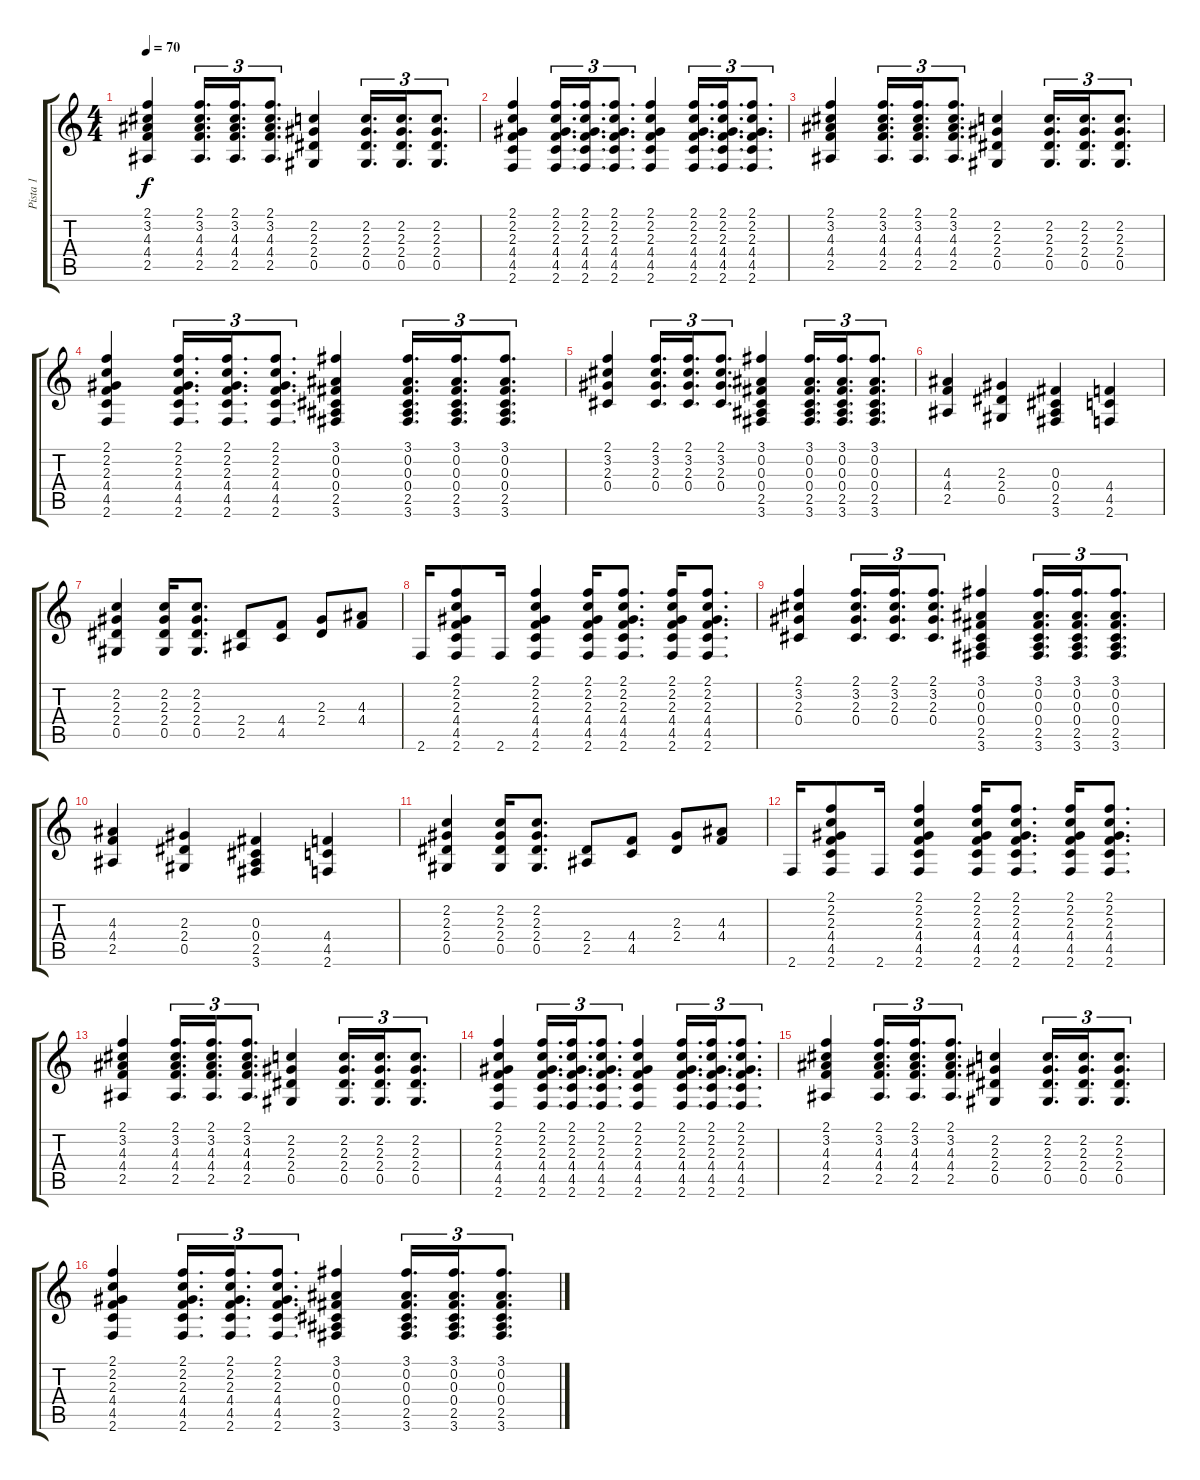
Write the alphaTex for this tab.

\track ("Pista 1" "Pista 1") {instrument acousticguitarsteel}
\staff {score tabs}
\tuning (Eb4 Bb3 Gb3 Db3 Ab2 Eb2) {hide}
\ts (4 4)
\tempo 70
\clef g2
\ks c
(2.1 3.2 4.3 4.4 2.5).4{dy f} (2.1 3.2 4.3 4.4 2.5).16{d tu (3 2)} (2.1 3.2 4.3 4.4 2.5).16{d tu (3 2)} (2.1 3.2 4.3 4.4 2.5).8{d tu (3 2)} (2.2 2.3 2.4 0.5).4 (2.2 2.3 2.4 0.5).16{d tu (3 2)} (2.2 2.3 2.4 0.5).16{d tu (3 2)} (2.2 2.3 2.4 0.5).8{d tu (3 2)} |
(2.1 2.2 2.3 4.4 4.5 2.6).4 (2.1 2.2 2.3 4.4 4.5 2.6).16{d tu (3 2)} (2.1 2.2 2.3 4.4 4.5 2.6).16{d tu (3 2)} (2.1 2.2 2.3 4.4 4.5 2.6).8{d tu (3 2)} (2.1 2.2 2.3 4.4 4.5 2.6).4 (2.1 2.2 2.3 4.4 4.5 2.6).16{d tu (3 2)} (2.1 2.2 2.3 4.4 4.5 2.6).16{d tu (3 2)} (2.1 2.2 2.3 4.4 4.5 2.6).8{d tu (3 2)} |
(2.1 3.2 4.3 4.4 2.5).4 (2.1 3.2 4.3 4.4 2.5).16{d tu (3 2)} (2.1 3.2 4.3 4.4 2.5).16{d tu (3 2)} (2.1 3.2 4.3 4.4 2.5).8{d tu (3 2)} (2.2 2.3 2.4 0.5).4 (2.2 2.3 2.4 0.5).16{d tu (3 2)} (2.2 2.3 2.4 0.5).16{d tu (3 2)} (2.2 2.3 2.4 0.5).8{d tu (3 2)} |
(2.1 2.2 2.3 4.4 4.5 2.6).4 (2.1 2.2 2.3 4.4 4.5 2.6).16{d tu (3 2)} (2.1 2.2 2.3 4.4 4.5 2.6).16{d tu (3 2)} (2.1 2.2 2.3 4.4 4.5 2.6).8{d tu (3 2)} (3.1 0.2 0.3 0.4 2.5 3.6).4 (3.1 0.2 0.3 0.4 2.5 3.6).16{d tu (3 2)} (3.1 0.2 0.3 0.4 2.5 3.6).16{d tu (3 2)} (3.1 0.2 0.3 0.4 2.5 3.6).8{d tu (3 2)} |
(2.1 3.2 2.3 0.4).4 (2.1 3.2 2.3 0.4).16{d tu (3 2)} (2.1 3.2 2.3 0.4).16{d tu (3 2)} (2.1 3.2 2.3 0.4).8{d tu (3 2)} (3.1 0.2 0.3 0.4 2.5 3.6).4 (3.1 0.2 0.3 0.4 2.5 3.6).16{d tu (3 2)} (3.1 0.2 0.3 0.4 2.5 3.6).16{d tu (3 2)} (3.1 0.2 0.3 0.4 2.5 3.6).8{d tu (3 2)} |
(4.3 4.4 2.5).4 (2.3 2.4 0.5).4 (0.3 0.4 2.5 3.6).4 (4.4 4.5 2.6).4 |
(2.2 2.3 2.4 0.5).4 (2.2 2.3 2.4 0.5).16 (2.2 2.3 2.4 0.5).8{d} (2.4 2.5).8 (4.4 4.5).8 (2.3 2.4).8 (4.3 4.4).8 |
2.6.16 (2.1 2.2 2.3 4.4 4.5 2.6).8 2.6.16 (2.1 2.2 2.3 4.4 4.5 2.6).4 (2.1 2.2 2.3 4.4 4.5 2.6).16 (2.1 2.2 2.3 4.4 4.5 2.6).8{d} (2.1 2.2 2.3 4.4 4.5 2.6).16 (2.1 2.2 2.3 4.4 4.5 2.6).8{d} |
(2.1 3.2 2.3 0.4).4 (2.1 3.2 2.3 0.4).16{d tu (3 2)} (2.1 3.2 2.3 0.4).16{d tu (3 2)} (2.1 3.2 2.3 0.4).8{d tu (3 2)} (3.1 0.2 0.3 0.4 2.5 3.6).4 (3.1 0.2 0.3 0.4 2.5 3.6).16{d tu (3 2)} (3.1 0.2 0.3 0.4 2.5 3.6).16{d tu (3 2)} (3.1 0.2 0.3 0.4 2.5 3.6).8{d tu (3 2)} |
(4.3 4.4 2.5).4 (2.3 2.4 0.5).4 (0.3 0.4 2.5 3.6).4 (4.4 4.5 2.6).4 |
(2.2 2.3 2.4 0.5).4 (2.2 2.3 2.4 0.5).16 (2.2 2.3 2.4 0.5).8{d} (2.4 2.5).8 (4.4 4.5).8 (2.3 2.4).8 (4.3 4.4).8 |
2.6.16 (2.1 2.2 2.3 4.4 4.5 2.6).8 2.6.16 (2.1 2.2 2.3 4.4 4.5 2.6).4 (2.1 2.2 2.3 4.4 4.5 2.6).16 (2.1 2.2 2.3 4.4 4.5 2.6).8{d} (2.1 2.2 2.3 4.4 4.5 2.6).16 (2.1 2.2 2.3 4.4 4.5 2.6).8{d} |
(2.1 3.2 4.3 4.4 2.5).4 (2.1 3.2 4.3 4.4 2.5).16{d tu (3 2)} (2.1 3.2 4.3 4.4 2.5).16{d tu (3 2)} (2.1 3.2 4.3 4.4 2.5).8{d tu (3 2)} (2.2 2.3 2.4 0.5).4 (2.2 2.3 2.4 0.5).16{d tu (3 2)} (2.2 2.3 2.4 0.5).16{d tu (3 2)} (2.2 2.3 2.4 0.5).8{d tu (3 2)} |
(2.1 2.2 2.3 4.4 4.5 2.6).4 (2.1 2.2 2.3 4.4 4.5 2.6).16{d tu (3 2)} (2.1 2.2 2.3 4.4 4.5 2.6).16{d tu (3 2)} (2.1 2.2 2.3 4.4 4.5 2.6).8{d tu (3 2)} (2.1 2.2 2.3 4.4 4.5 2.6).4 (2.1 2.2 2.3 4.4 4.5 2.6).16{d tu (3 2)} (2.1 2.2 2.3 4.4 4.5 2.6).16{d tu (3 2)} (2.1 2.2 2.3 4.4 4.5 2.6).8{d tu (3 2)} |
(2.1 3.2 4.3 4.4 2.5).4 (2.1 3.2 4.3 4.4 2.5).16{d tu (3 2)} (2.1 3.2 4.3 4.4 2.5).16{d tu (3 2)} (2.1 3.2 4.3 4.4 2.5).8{d tu (3 2)} (2.2 2.3 2.4 0.5).4 (2.2 2.3 2.4 0.5).16{d tu (3 2)} (2.2 2.3 2.4 0.5).16{d tu (3 2)} (2.2 2.3 2.4 0.5).8{d tu (3 2)} |
(2.1 2.2 2.3 4.4 4.5 2.6).4 (2.1 2.2 2.3 4.4 4.5 2.6).16{d tu (3 2)} (2.1 2.2 2.3 4.4 4.5 2.6).16{d tu (3 2)} (2.1 2.2 2.3 4.4 4.5 2.6).8{d tu (3 2)} (3.1 0.2 0.3 0.4 2.5 3.6).4 (3.1 0.2 0.3 0.4 2.5 3.6).16{d tu (3 2)} (3.1 0.2 0.3 0.4 2.5 3.6).16{d tu (3 2)} (3.1 0.2 0.3 0.4 2.5 3.6).8{d tu (3 2)}
